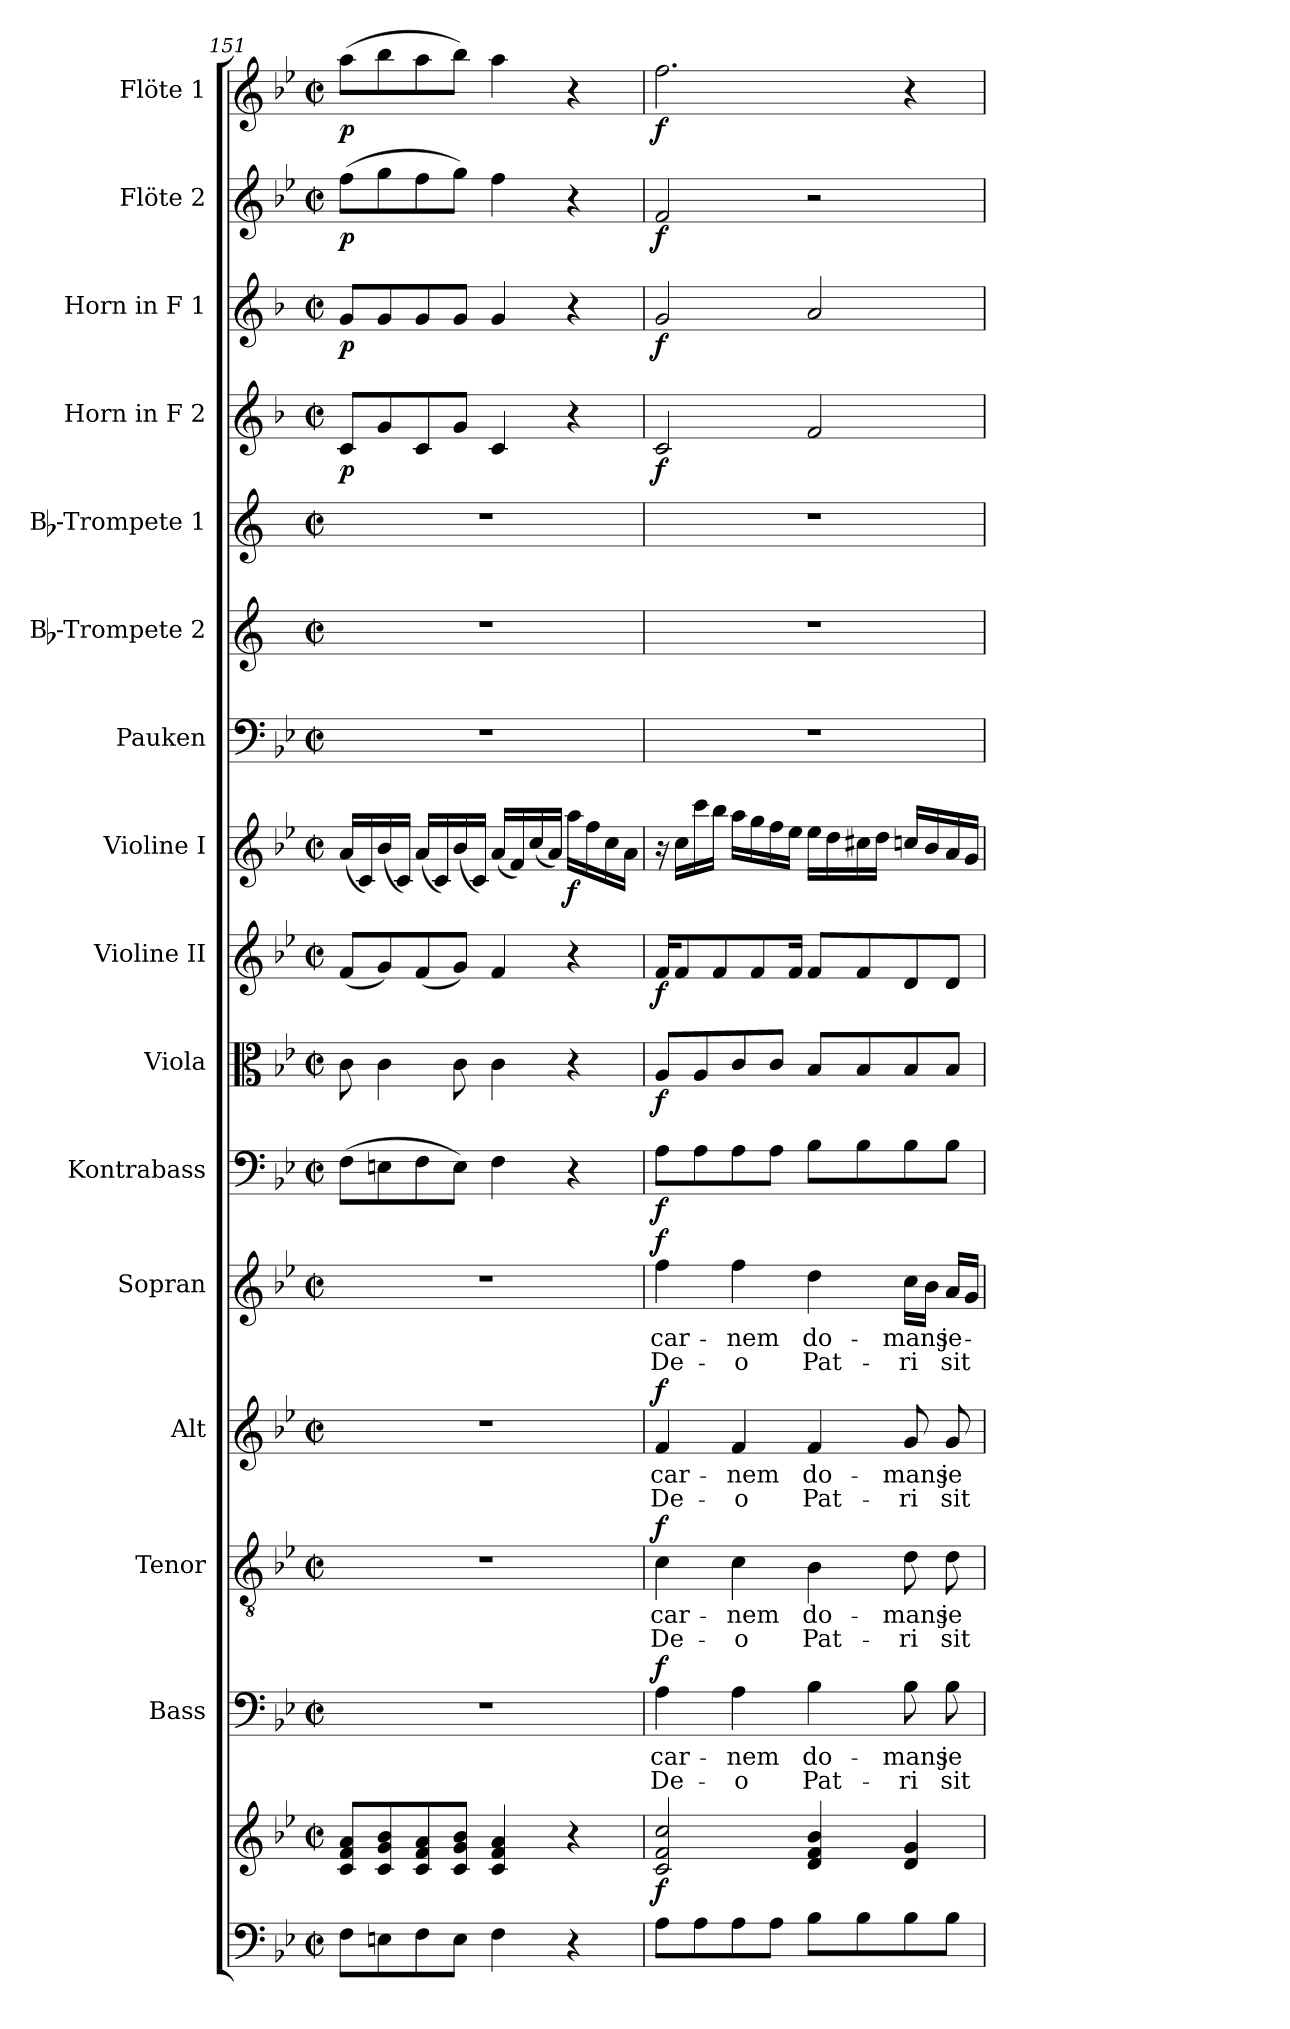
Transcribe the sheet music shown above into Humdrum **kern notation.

**kern	**kern	**dynam	**kern	**text	**text	**dynam	**kern	**text	**text	**dynam	**kern	**text	**text	**dynam	**kern	**text	**text	**dynam	**kern	**dynam	**kern	**dynam	**kern	**dynam	**kern	**dynam	**kern	**kern	**kern	**kern	**dynam	**kern	**dynam	**kern	**dynam	**kern	**dynam
*part16	*part16	*part16	*part15	*part15	*part15	*part15	*part14	*part14	*part14	*part14	*part13	*part13	*part13	*part13	*part12	*part12	*part12	*part12	*part11	*part11	*part10	*part10	*part9	*part9	*part8	*part8	*part7	*part6	*part5	*part4	*part4	*part3	*part3	*part2	*part2	*part1	*part1
*staff17	*staff16	*staff16/17	*staff15	*staff15	*staff15	*staff15	*staff14	*staff14	*staff14	*staff14	*staff13	*staff13	*staff13	*staff13	*staff12	*staff12	*staff12	*staff12	*staff11	*staff11	*staff10	*staff10	*staff9	*staff9	*staff8	*staff8	*staff7	*staff6	*staff5	*staff4	*staff4	*staff3	*staff3	*staff2	*staff2	*staff1	*staff1
*	*	*	*I"Bass	*	*	*	*I"Tenor	*	*	*	*I"Alt	*	*	*	*I"Sopran	*	*	*	*I"Kontrabass	*	*I"Viola	*	*I"Violine II	*	*I"Violine I	*	*I"Pauken	*I"Bb-Trompete 2	*I"Bb-Trompete 1	*I"Horn in F 2	*	*I"Horn in F 1	*	*I"Flöte 2	*	*I"Flöte 1	*
*	*	*	*I'B.	*	*	*	*I'T.	*	*	*	*I'A.	*	*	*	*I'S.	*	*	*	*I'Kb.	*	*I'Vla.	*	*I'Vl. II	*	*I'Vl. I	*	*I'Pk.	*I'Bb Trp. 2	*I'Bb Trp. 1	*	*	*	*	*I'Fl. 2	*	*I'Fl. 1	*
*clefF4	*clefG2	*	*clefF4	*	*	*	*clefGv2	*	*	*	*clefG2	*	*	*	*clefG2	*	*	*	*clefF4	*	*clefC3	*	*clefG2	*	*clefG2	*	*clefF4	*clefG2	*clefG2	*clefG2	*	*clefG2	*	*clefG2	*	*clefG2	*
*	*	*	*	*	*	*	*	*	*	*	*	*	*	*	*	*	*	*	*ITrd7c12	*	*	*	*	*	*	*	*	*ITrd1c2	*ITrd1c2	*ITrd4c7	*	*ITrd4c7	*	*	*	*	*
*k[b-e-]	*k[b-e-]	*	*k[b-e-]	*	*	*	*k[b-e-]	*	*	*	*k[b-e-]	*	*	*	*k[b-e-]	*	*	*	*k[b-e-]	*	*k[b-e-]	*	*k[b-e-]	*	*k[b-e-]	*	*k[b-e-]	*k[b-e-]	*k[b-e-]	*k[b-e-]	*	*k[b-e-]	*	*k[b-e-]	*	*k[b-e-]	*
*B-:	*B-:	*	*B-:	*	*	*	*B-:	*	*	*	*B-:	*	*	*	*B-:	*	*	*	*B-:	*	*B-:	*	*B-:	*	*B-:	*	*B-:	*B-:	*B-:	*B-:	*	*B-:	*	*B-:	*	*B-:	*
*M2/2	*M2/2	*	*M2/2	*	*	*	*M2/2	*	*	*	*M2/2	*	*	*	*M2/2	*	*	*	*M2/2	*	*M2/2	*	*M2/2	*	*M2/2	*	*M2/2	*M2/2	*M2/2	*M2/2	*	*M2/2	*	*M2/2	*	*M2/2	*
*met(c|)	*met(c|)	*	*met(c|)	*	*	*	*met(c|)	*	*	*	*met(c|)	*	*	*	*met(c|)	*	*	*	*met(c|)	*	*met(c|)	*	*met(c|)	*	*met(c|)	*	*met(c|)	*met(c|)	*met(c|)	*met(c|)	*	*met(c|)	*	*met(c|)	*	*met(c|)	*
=151	=151	=151	=151	=151	=151	=151	=151	=151	=151	=151	=151	=151	=151	=151	=151	=151	=151	=151	=151	=151	=151	=151	=151	=151	=151	=151	=151	=151	=151	=151	=151	=151	=151	=151	=151	=151	=151
!	!	!	!	!	!	!	!	!	!	!	!	!	!	!	!	!	!	!	!	!	!	!	!	!	!	!	!	!	!	!	!LO:DY:b	!	!LO:DY:b	!	!LO:DY:b	!	!LO:DY:b
8F\L	8c/ 8f/ 8a/L	.	1r	.	.	.	1r	.	.	.	1r	.	.	.	1r	.	.	.	(>8FF\L	.	8c\	.	(<8f/L	.	(<16a/LL	.	1r	1r	1r	8F/L	p	8c/L	p	(>8ff\L	p	(>8aa\L	p
.	.	.	.	.	.	.	.	.	.	.	.	.	.	.	.	.	.	.	.	.	.	.	.	.	16c/)	.	.	.	.	.	.	.	.	.	.	.	.
8En\	8c/ 8g/ 8b-/	.	.	.	.	.	.	.	.	.	.	.	.	.	.	.	.	.	8EEn\	.	4c\	.	8g/)	.	(<16b-/	.	.	.	.	8c/	.	8c/	.	8gg\	.	8bb-\	.
.	.	.	.	.	.	.	.	.	.	.	.	.	.	.	.	.	.	.	.	.	.	.	.	.	16c/JJ)	.	.	.	.	.	.	.	.	.	.	.	.
8F\	8c/ 8f/ 8a/	.	.	.	.	.	.	.	.	.	.	.	.	.	.	.	.	.	8FF\	.	.	.	(<8f/	.	(<16a/LL	.	.	.	.	8F/	.	8c/	.	8ff\	.	8aa\	.
.	.	.	.	.	.	.	.	.	.	.	.	.	.	.	.	.	.	.	.	.	.	.	.	.	16c/)	.	.	.	.	.	.	.	.	.	.	.	.
8E\J	8c/ 8g/ 8b-/J	.	.	.	.	.	.	.	.	.	.	.	.	.	.	.	.	.	8EE\J)	.	8c\	.	8g/J)	.	(<16b-/	.	.	.	.	8c/J	.	8c/J	.	8gg\J)	.	8bb-\J)	.
.	.	.	.	.	.	.	.	.	.	.	.	.	.	.	.	.	.	.	.	.	.	.	.	.	16c/JJ)	.	.	.	.	.	.	.	.	.	.	.	.
4F\	4c/ 4f/ 4a/	.	.	.	.	.	.	.	.	.	.	.	.	.	.	.	.	.	4FF\	.	4c\	.	4f/	.	(<16a/LL	.	.	.	.	4F/	.	4c/	.	4ff\	.	4aa\	.
.	.	.	.	.	.	.	.	.	.	.	.	.	.	.	.	.	.	.	.	.	.	.	.	.	16f/)	.	.	.	.	.	.	.	.	.	.	.	.
.	.	.	.	.	.	.	.	.	.	.	.	.	.	.	.	.	.	.	.	.	.	.	.	.	(<16cc/	.	.	.	.	.	.	.	.	.	.	.	.
.	.	.	.	.	.	.	.	.	.	.	.	.	.	.	.	.	.	.	.	.	.	.	.	.	16a/JJ)	.	.	.	.	.	.	.	.	.	.	.	.
!	!	!	!	!	!	!	!	!	!	!	!	!	!	!	!	!	!	!	!	!	!	!	!	!	!	!LO:DY:b	!	!	!	!	!	!	!	!	!	!	!
4r	4r	.	.	.	.	.	.	.	.	.	.	.	.	.	.	.	.	.	4r	.	4r	.	4r	.	16aa\LL	f	.	.	.	4r	.	4r	.	4r	.	4r	.
.	.	.	.	.	.	.	.	.	.	.	.	.	.	.	.	.	.	.	.	.	.	.	.	.	16ff\	.	.	.	.	.	.	.	.	.	.	.	.
.	.	.	.	.	.	.	.	.	.	.	.	.	.	.	.	.	.	.	.	.	.	.	.	.	16cc\	.	.	.	.	.	.	.	.	.	.	.	.
.	.	.	.	.	.	.	.	.	.	.	.	.	.	.	.	.	.	.	.	.	.	.	.	.	16a\JJ	.	.	.	.	.	.	.	.	.	.	.	.
=152	=152	=152	=152	=152	=152	=152	=152	=152	=152	=152	=152	=152	=152	=152	=152	=152	=152	=152	=152	=152	=152	=152	=152	=152	=152	=152	=152	=152	=152	=152	=152	=152	=152	=152	=152	=152	=152
!	!	!LO:DY:b	!	!LO:LY:b	!LO:LY:b	!LO:DY:a	!	!LO:LY:b	!LO:LY:b	!LO:DY:a	!	!LO:LY:b	!LO:LY:b	!LO:DY:a	!	!LO:LY:b	!LO:LY:b	!LO:DY:a	!	!LO:DY:b	!	!LO:DY:b	!	!LO:DY:b	!	!	!	!	!	!	!LO:DY:b	!	!LO:DY:b	!	!LO:DY:b	!	!LO:DY:b
8A\L	2c/ 2f/ 2cc/	f	4A\	car-	De-	f	4c\	car-	De-	f	4f/	car-	De-	f	4ff\	car-	De-	f	8AA\L	f	8A/L	f	16f/KL	f	16r	.	1r	1r	1r	2F/	f	2c/	f	2f/	f	2.ff\	f
.	.	.	.	.	.	.	.	.	.	.	.	.	.	.	.	.	.	.	.	.	.	.	8f/	.	16cc\LL	.	.	.	.	.	.	.	.	.	.	.	.
8A\	.	.	.	.	.	.	.	.	.	.	.	.	.	.	.	.	.	.	8AA\	.	8A/	.	.	.	16ccc\	.	.	.	.	.	.	.	.	.	.	.	.
.	.	.	.	.	.	.	.	.	.	.	.	.	.	.	.	.	.	.	.	.	.	.	8f/	.	16bb-\JJ	.	.	.	.	.	.	.	.	.	.	.	.
!	!	!	!	!LO:LY:b	!LO:LY:b	!	!	!LO:LY:b	!LO:LY:b	!	!	!LO:LY:b	!LO:LY:b	!	!	!LO:LY:b	!LO:LY:b	!	!	!	!	!	!	!	!	!	!	!	!	!	!	!	!	!	!	!	!
8A\	.	.	4A\	-nem	-o	.	4c\	-nem	-o	.	4f/	-nem	-o	.	4ff\	-nem	-o	.	8AA\	.	8c/	.	.	.	16aa\LL	.	.	.	.	.	.	.	.	.	.	.	.
.	.	.	.	.	.	.	.	.	.	.	.	.	.	.	.	.	.	.	.	.	.	.	8f/	.	16gg\	.	.	.	.	.	.	.	.	.	.	.	.
8A\J	.	.	.	.	.	.	.	.	.	.	.	.	.	.	.	.	.	.	8AA\J	.	8c/J	.	.	.	16ff\	.	.	.	.	.	.	.	.	.	.	.	.
.	.	.	.	.	.	.	.	.	.	.	.	.	.	.	.	.	.	.	.	.	.	.	16f/Jk	.	16ee-\JJ	.	.	.	.	.	.	.	.	.	.	.	.
!	!	!	!	!LO:LY:b	!LO:LY:b	!	!	!LO:LY:b	!LO:LY:b	!	!	!LO:LY:b	!LO:LY:b	!	!	!LO:LY:b	!LO:LY:b	!	!	!	!	!	!	!	!	!	!	!	!	!	!	!	!	!	!	!	!
8B-\L	4d/ 4f/ 4b-/	.	4B-\	do-	Pat-	.	4B-\	do-	Pat-	.	4f/	do-	Pat-	.	4dd\	do-	Pat-	.	8BB-\L	.	8B-/L	.	8f/L	.	16ee-\LL	.	.	.	.	2B-/	.	2d/	.	2r	.	.	.
.	.	.	.	.	.	.	.	.	.	.	.	.	.	.	.	.	.	.	.	.	.	.	.	.	16dd\	.	.	.	.	.	.	.	.	.	.	.	.
8B-\	.	.	.	.	.	.	.	.	.	.	.	.	.	.	.	.	.	.	8BB-\	.	8B-/	.	8f/	.	16cc#X\	.	.	.	.	.	.	.	.	.	.	.	.
.	.	.	.	.	.	.	.	.	.	.	.	.	.	.	.	.	.	.	.	.	.	.	.	.	16dd\JJ	.	.	.	.	.	.	.	.	.	.	.	.
!	!	!	!	!LO:LY:b	!LO:LY:b	!	!	!LO:LY:b	!LO:LY:b	!	!	!LO:LY:b	!LO:LY:b	!	!	!LO:LY:b	!LO:LY:b	!	!	!	!	!	!	!	!	!	!	!	!	!	!	!	!	!	!	!	!
8B-\	4d/ 4g/	.	8B-\	-mans	-ri	.	8d\	-mans	-ri	.	8g/	-mans	-ri	.	16cc\LL	-mans	-ri	.	8BB-\	.	8B-/	.	8d/	.	16ccn/LL	.	.	.	.	.	.	.	.	.	.	4r	.
.	.	.	.	.	.	.	.	.	.	.	.	.	.	.	16b-\JJ	.	.	.	.	.	.	.	.	.	16b-/	.	.	.	.	.	.	.	.	.	.	.	.
!	!	!	!	!LO:LY:b	!LO:LY:b	!	!	!LO:LY:b	!LO:LY:b	!	!	!LO:LY:b	!LO:LY:b	!	!	!LO:LY:b	!LO:LY:b	!	!	!	!	!	!	!	!	!	!	!	!	!	!	!	!	!	!	!	!
8B-\J	.	.	8B-\	je-	sit	.	8d\	je-	sit	.	8g/	je-	sit	.	16a/LL	je-	sit	.	8BB-\J	.	8B-/J	.	8d/J	.	16a/	.	.	.	.	.	.	.	.	.	.	.	.
.	.	.	.	.	.	.	.	.	.	.	.	.	.	.	16g/JJ	.	.	.	.	.	.	.	.	.	16g/JJ	.	.	.	.	.	.	.	.	.	.	.	.
=	=	=	=	=	=	=	=	=	=	=	=	=	=	=	=	=	=	=	=	=	=	=	=	=	=	=	=	=	=	=	=	=	=	=	=	=	=
*-	*-	*-	*-	*-	*-	*-	*-	*-	*-	*-	*-	*-	*-	*-	*-	*-	*-	*-	*-	*-	*-	*-	*-	*-	*-	*-	*-	*-	*-	*-	*-	*-	*-	*-	*-	*-	*-
